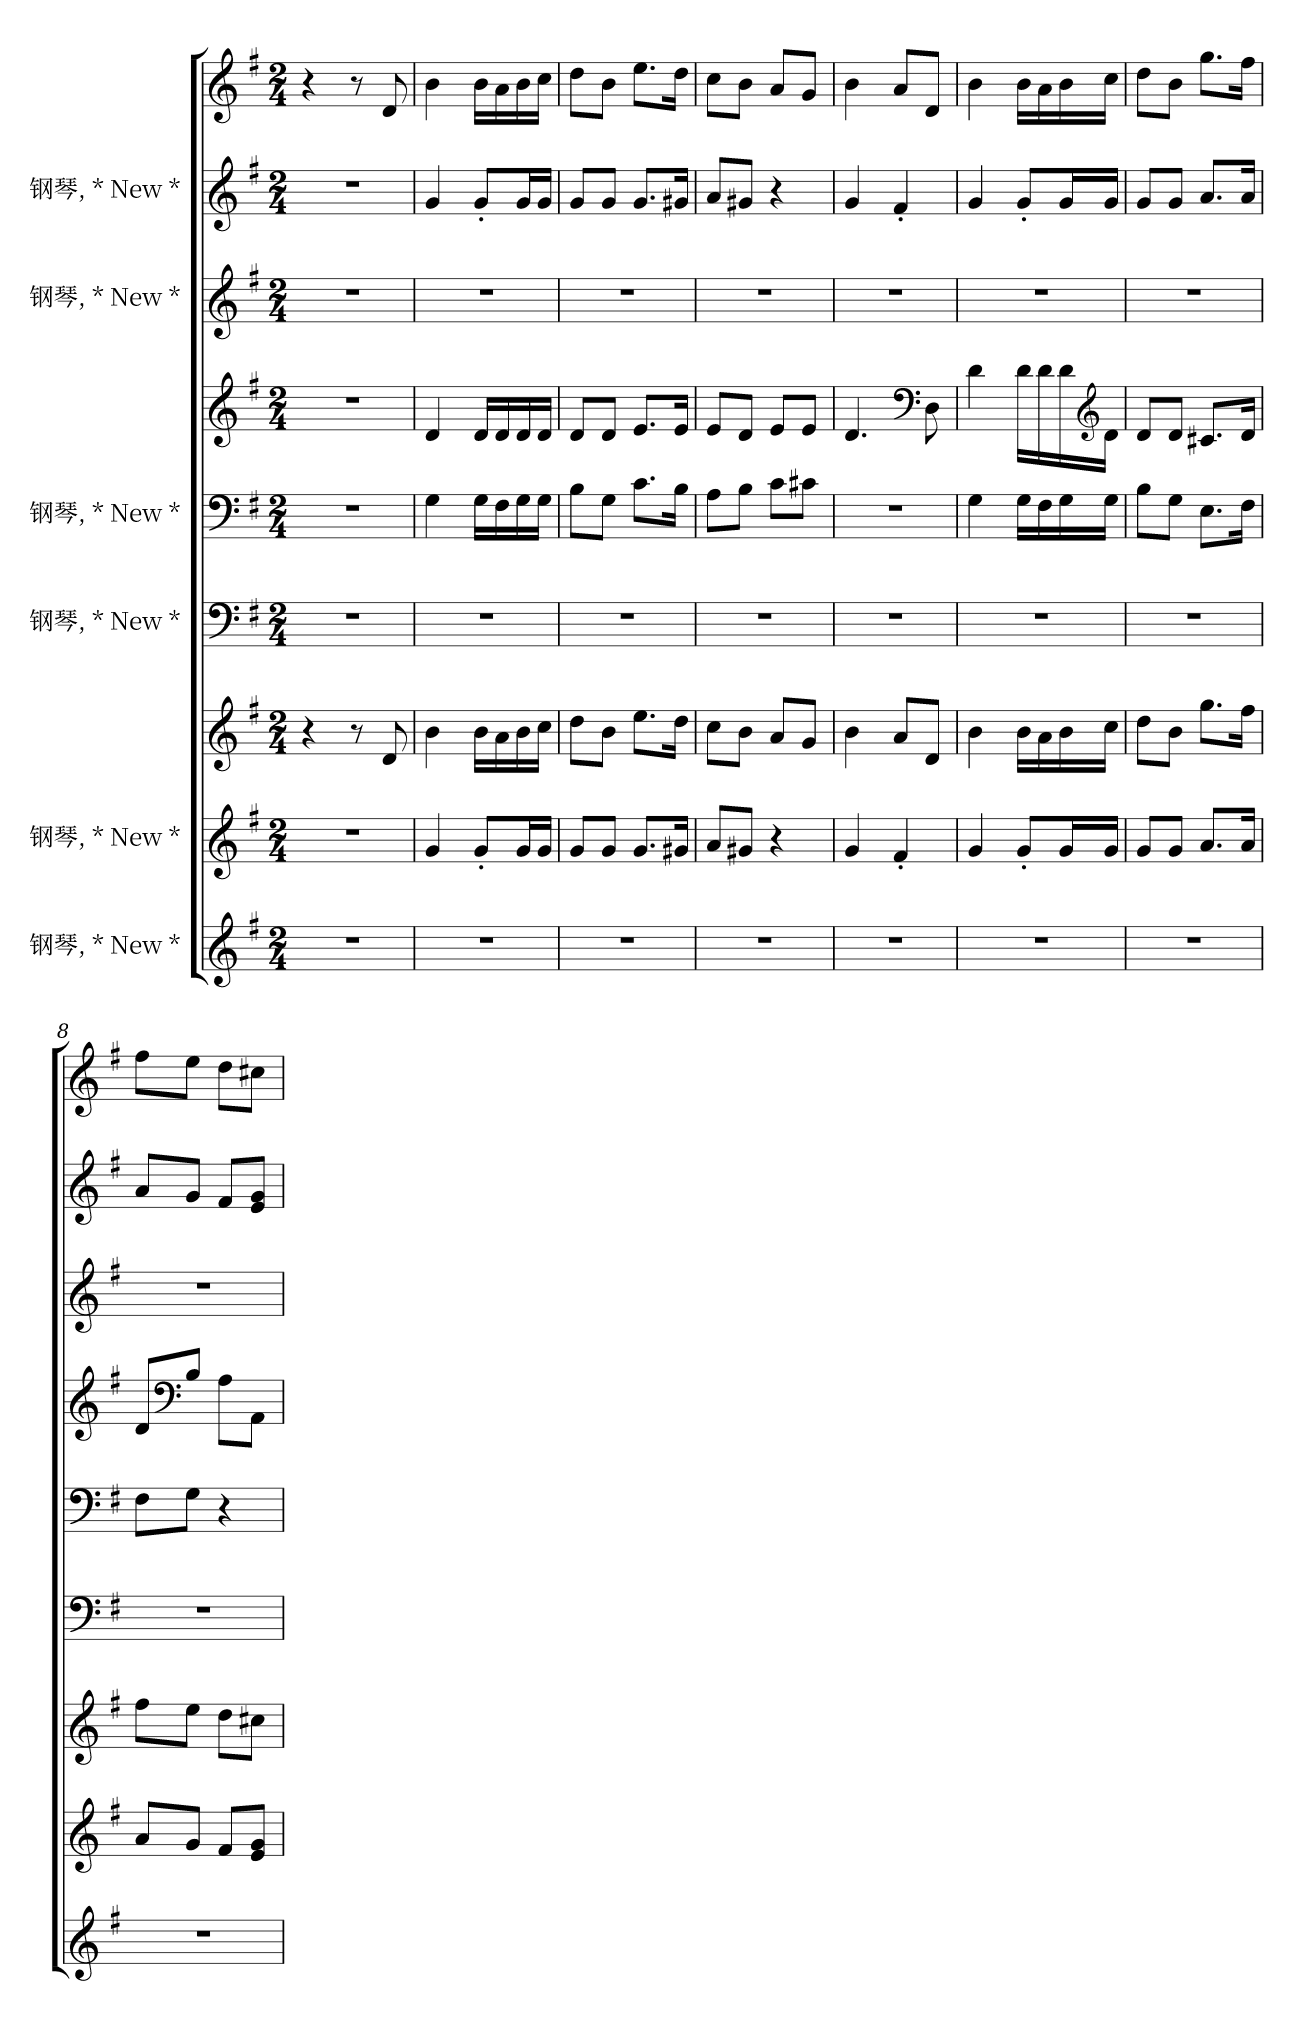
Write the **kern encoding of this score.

**kern	**kern	**kern	**kern	**kern	**kern	**kern	**kern	**kern
*part6	*part5	*part5	*part4	*part3	*part3	*part2	*part1	*part1
*staff9	*staff8	*staff7	*staff6	*staff5	*staff4	*staff3	*staff2	*staff1
*I"钢琴, * New *	*I"钢琴, * New *	*	*I"钢琴, * New *	*I"钢琴, * New *	*	*I"钢琴, * New *	*I"钢琴, * New *	*
*clefG2	*clefG2	*clefG2	*clefF4	*clefF4	*clefG2	*clefG2	*clefG2	*clefG2
*k[f#]	*k[f#]	*k[f#]	*k[f#]	*k[f#]	*k[f#]	*k[f#]	*k[f#]	*k[f#]
*M2/4	*M2/4	*M2/4	*M2/4	*M2/4	*M2/4	*M2/4	*M2/4	*M2/4
*MM80	*MM80	*MM80	*MM80	*MM80	*MM80	*MM80	*MM80	*MM80
=1	=1	=1	=1	=1	=1	=1	=1	=1
2r	2r	4r	2r	2r	2r	2r	2r	4r
.	.	8r	.	.	.	.	.	8r
.	.	8d/	.	.	.	.	.	8d/
=2	=2	=2	=2	=2	=2	=2	=2	=2
2r	4g/	4b\	2r	4G\	4d/	2r	4g/	4b\
.	8g'/L	16b\LL	.	16G\LL	16d/LL	.	8g'/L	16b\LL
.	.	16a\	.	16F#\	16d/	.	.	16a\
.	16g/L	16b\	.	16G\	16d/	.	16g/L	16b\
.	16g/JJ	16cc\JJ	.	16G\JJ	16d/JJ	.	16g/JJ	16cc\JJ
=3	=3	=3	=3	=3	=3	=3	=3	=3
2r	8g/L	8dd\L	2r	8B\L	8d/L	2r	8g/L	8dd\L
.	8g/J	8b\J	.	8G\J	8d/J	.	8g/J	8b\J
.	8.g/L	8.ee\L	.	8.c\L	8.e/L	.	8.g/L	8.ee\L
.	16g#X/Jk	16dd\Jk	.	16B\Jk	16e/Jk	.	16g#X/Jk	16dd\Jk
=4	=4	=4	=4	=4	=4	=4	=4	=4
2r	8a/L	8cc\L	2r	8A\L	8e/L	2r	8a/L	8cc\L
.	8g#X/J	8b\J	.	8B\J	8d/J	.	8g#X/J	8b\J
.	4r	8a/L	.	8c\L	8e/L	.	4r	8a/L
.	.	8g/J	.	8c#X\J	8e/J	.	.	8g/J
=5	=5	=5	=5	=5	=5	=5	=5	=5
2r	4g/	4b\	2r	2r	4.d/	2r	4g/	4b\
.	4f#'/	8a/L	.	.	.	.	4f#'/	8a/L
*	*	*	*	*	*clefF4	*	*	*
.	.	8d/J	.	.	8D\	.	.	8d/J
!!LO:PB:g=z
=6	=6	=6	=6	=6	=6	=6	=6	=6
2r	4g/	4b\	2r	4G\	4d\	2r	4g/	4b\
.	8g'/L	16b\LL	.	16G\LL	16d\LL	.	8g'/L	16b\LL
.	.	16a\	.	16F#\	16d\	.	.	16a\
.	16g/L	16b\	.	16G\	16d\	.	16g/L	16b\
*	*	*	*	*	*clefG2	*	*	*
.	16g/JJ	16cc\JJ	.	16G\JJ	16d\JJ	.	16g/JJ	16cc\JJ
=7	=7	=7	=7	=7	=7	=7	=7	=7
2r	8g/L	8dd\L	2r	8B\L	8d/L	2r	8g/L	8dd\L
.	8g/J	8b\J	.	8G\J	8d/J	.	8g/J	8b\J
.	8.a/L	8.gg\L	.	8.E\L	8.c#X/L	.	8.a/L	8.gg\L
.	16a/Jk	16ff#\Jk	.	16F#\Jk	16d/Jk	.	16a/Jk	16ff#\Jk
=8	=8	=8	=8	=8	=8	=8	=8	=8
2r	8a/L	8ff#\L	2r	8F#\L	8d/L	2r	8a/L	8ff#\L
*	*	*	*	*	*clefF4	*	*	*
.	8g/J	8ee\J	.	8G\J	8B/J	.	8g/J	8ee\J
.	8f#/L	8dd\L	.	4r	8A\L	.	8f#/L	8dd\L
.	8e/ 8g/J	8cc#X\J	.	.	8AA\J	.	8e/ 8g/J	8cc#X\J
=	=	=	=	=	=	=	=	=
*-	*-	*-	*-	*-	*-	*-	*-	*-
